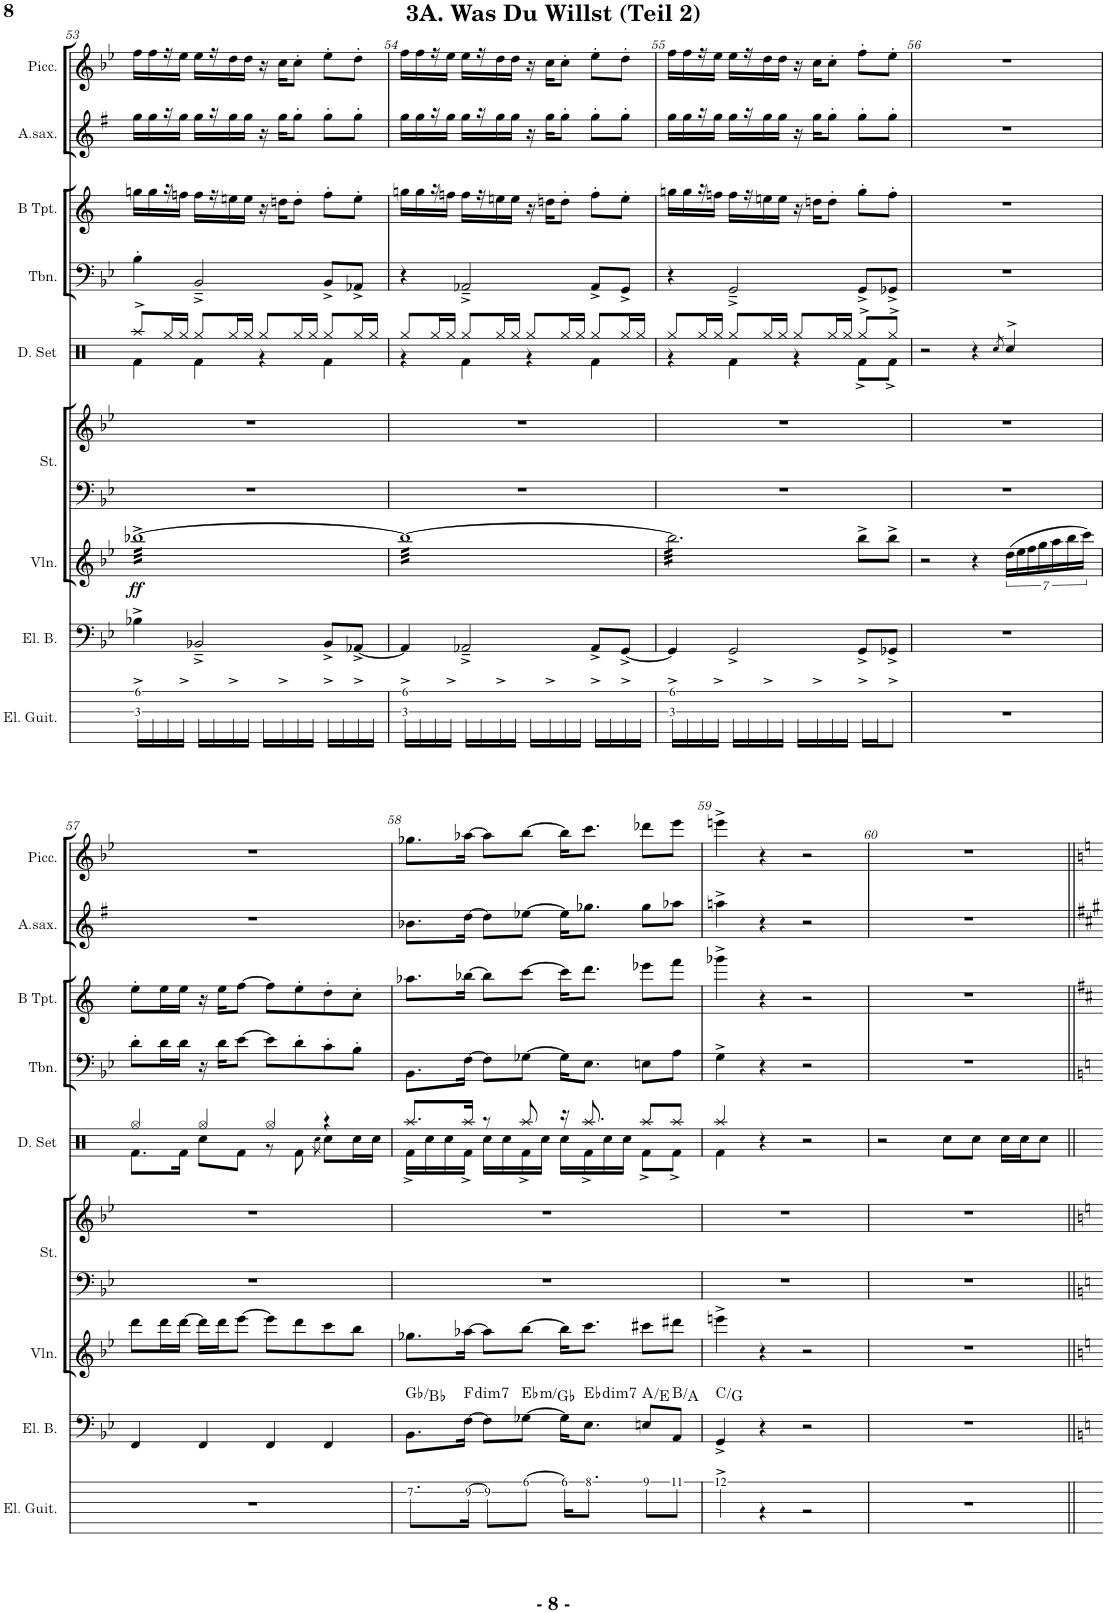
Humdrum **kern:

**kern	**kern	**harte	**kern	**dynam	**kern	**kern	**kern	**kern	**kern	**kern	**kern
*part9	*part8	*part8	*part7	*part7	*part6	*part6	*part5	*part4	*part3	*part2	*part1
*staff10	*staff9	*	*staff8	*staff8	*staff7	*staff6	*staff5	*staff4	*staff3	*staff2	*staff1
*I"Electric Guitar	*I"5-str. Electric Bass	*	*I"Violin	*	*I"Strings	*	*I"Drumset	*I"Trombone	*I"Bb Trumpet	*I"Bb Clarinet	*I"Flute
*I'El. Guit.	*I'El. B.	*	*I'Vln.	*	*I'St.	*	*I'D. Set	*I'Tbn.	*I'Bb Tpt.	*I'Bb Cl.	*I'Fl.
!!LO:PB:g=z
*	*clefF4	*	*clefG2	*	*clefF4	*clefG2	*clefX	*clefF4	*clefG2	*clefG2	*clefG2
*	*Trd7c12	*	*	*	*	*	*	*	*Trd1c2	*Trd5c9	*Trd-7c-12
*k[b-e-]	*k[b-e-]	*	*k[b-e-]	*	*k[b-e-]	*k[b-e-]	*k[]	*k[b-e-]	*k[]	*k[f#]	*k[b-e-]
*M4/4	*M4/4	*	*M4/4	*	*M4/4	*M4/4	*M4/4	*M4/4	*M4/4	*M4/4	*M4/4
=53	=53	=53	=53	=53	=53	=53	=53	=53	=53	=53	=53
*	*	*	*	*	*	*	*^	*	*	*	*
!	!	!	!	!LO:DY:b	!	!	!	!	!	!	!	!
*	*	*	*tremolo	*	*	*	*	*	*	*	*	*
16B-\^ 16b-\^LL	4B-X^\	.	[32bb-X^LLL	ff	1r	1r	8Raa^/L	4Rf^\	4B-'\	16ggn\LL	16gg\LL	16ff\LL
.	.	.	32bb-X^	.	.	.	.	.	.	.	.	.
16B-\ 16b-\	.	.	32bb-X^	.	.	.	.	.	.	16gg\	16gg\	16ff\
.	.	.	32bb-X^	.	.	.	.	.	.	.	.	.
16B-\ 16b-\	.	.	32bb-X^	.	.	.	16Rgg/L	.	.	16r	16r	16r
.	.	.	32bb-X^	.	.	.	.	.	.	.	.	.
16B-\^ 16b-\^JJ	.	.	32bb-X^	.	.	.	16Rgg/JJ	.	.	16ffn\JJ	16gg\JJ	16ee-\JJ
.	.	.	32bb-X^	.	.	.	.	.	.	.	.	.
16B-\ 16b-\LL	2BB-X~^/	.	32bb-X^	.	.	.	8Rgg^/L	4Rf^\	2BB-~^/	16ff\LL	16gg\LL	16ee-\LL
.	.	.	32bb-X^	.	.	.	.	.	.	.	.	.
16B-\ 16b-\	.	.	32bb-X^	.	.	.	.	.	.	16r	16r	16r
.	.	.	32bb-X^	.	.	.	.	.	.	.	.	.
16B-\^ 16b-\^	.	.	32bb-X^	.	.	.	16Rgg/L	.	.	16een\	16gg\	16dd\
.	.	.	32bb-X^	.	.	.	.	.	.	.	.	.
16B-\ 16b-\JJ	.	.	32bb-X^	.	.	.	16Rgg/JJ	.	.	16ee\JJ	16gg\JJ	16dd\JJ
.	.	.	32bb-X^	.	.	.	.	.	.	.	.	.
16B-\ 16b-\LL	.	.	32bb-X^	.	.	.	8Rgg^/L	4r	.	16r	16r	16r
.	.	.	32bb-X^	.	.	.	.	.	.	.	.	.
16B-\^ 16b-\^	.	.	32bb-X^	.	.	.	.	.	.	16ddn\KL	16gg\KL	16cc\KL
.	.	.	32bb-X^	.	.	.	.	.	.	.	.	.
16B-\ 16b-\	.	.	32bb-X^	.	.	.	16Rgg/L	.	.	8dd'\J	8gg'\J	8cc'\J
.	.	.	32bb-X^	.	.	.	.	.	.	.	.	.
16B-\ 16b-\JJ	.	.	32bb-X^	.	.	.	16Rgg/JJ	.	.	.	.	.
.	.	.	32bb-X^	.	.	.	.	.	.	.	.	.
16B-\^ 16b-\^LL	8BB-^/L	.	32bb-X^	.	.	.	8Rgg^/L	4Rf^\	8BB-^/L	8ff'\L	8gg'\L	8ee-'\L
.	.	.	32bb-X^	.	.	.	.	.	.	.	.	.
16B-\ 16b-\	.	.	32bb-X^	.	.	.	.	.	.	.	.	.
.	.	.	32bb-X^	.	.	.	.	.	.	.	.	.
16B-\^ 16b-\^	[8AA-X^/J	.	32bb-X^	.	.	.	16Rgg/L	.	8AA-X^/J	8ee'\J	8gg'\J	8dd'\J
.	.	.	32bb-X^	.	.	.	.	.	.	.	.	.
16B-\ 16b-\JJ	.	.	32bb-X^	.	.	.	16Rgg/JJ	.	.	.	.	.
.	.	.	32bb-X^JJJ	.	.	.	.	.	.	.	.	.
=54	=54	=54	=54	=54	=54	=54	=54	=54	=54	=54	=54	=54
16B-\^ 16b-\^LL	4AA-/]	.	32bb-LLL	.	1r	1r	8Rgg^/L	4r	4r	16ggn\LL	16gg\LL	16ff\LL
.	.	.	32bb-	.	.	.	.	.	.	.	.	.
16B-\ 16b-\	.	.	32bb-	.	.	.	.	.	.	16gg\	16gg\	16ff\
.	.	.	32bb-	.	.	.	.	.	.	.	.	.
16B-\ 16b-\	.	.	32bb-	.	.	.	16Rgg/L	.	.	16r	16r	16r
.	.	.	32bb-	.	.	.	.	.	.	.	.	.
16B-\^ 16b-\^JJ	.	.	32bb-	.	.	.	16Rgg/JJ	.	.	16ffn\JJ	16gg\JJ	16ee-\JJ
.	.	.	32bb-	.	.	.	.	.	.	.	.	.
16B-\ 16b-\LL	2AA-X~^/	.	32bb-	.	.	.	8Rgg^/L	4Rf^\	2AA-X~^/	16ff\LL	16gg\LL	16ee-\LL
.	.	.	32bb-	.	.	.	.	.	.	.	.	.
16B-\ 16b-\	.	.	32bb-	.	.	.	.	.	.	16r	16r	16r
.	.	.	32bb-	.	.	.	.	.	.	.	.	.
16B-\^ 16b-\^	.	.	32bb-	.	.	.	16Rgg/L	.	.	16een\	16gg\	16dd\
.	.	.	32bb-	.	.	.	.	.	.	.	.	.
16B-\ 16b-\JJ	.	.	32bb-	.	.	.	16Rgg/JJ	.	.	16ee\JJ	16gg\JJ	16dd\JJ
.	.	.	32bb-	.	.	.	.	.	.	.	.	.
16B-\ 16b-\LL	.	.	32bb-	.	.	.	8Rgg^/L	4r	.	16r	16r	16r
.	.	.	32bb-	.	.	.	.	.	.	.	.	.
16B-\^ 16b-\^	.	.	32bb-	.	.	.	.	.	.	16ddn\KL	16gg\KL	16cc\KL
.	.	.	32bb-	.	.	.	.	.	.	.	.	.
16B-\ 16b-\	.	.	32bb-	.	.	.	16Rgg/L	.	.	8dd'\J	8gg'\J	8cc'\J
.	.	.	32bb-	.	.	.	.	.	.	.	.	.
16B-\ 16b-\JJ	.	.	32bb-	.	.	.	16Rgg/JJ	.	.	.	.	.
.	.	.	32bb-	.	.	.	.	.	.	.	.	.
16B-\^ 16b-\^LL	8AA-^/L	.	32bb-	.	.	.	8Rgg^/L	4Rf^\	8AA-^/L	8ff'\L	8gg'\L	8ee-'\L
.	.	.	32bb-	.	.	.	.	.	.	.	.	.
16B-\ 16b-\	.	.	32bb-	.	.	.	.	.	.	.	.	.
.	.	.	32bb-	.	.	.	.	.	.	.	.	.
16B-\^ 16b-\^	[8GG^/J	.	32bb-	.	.	.	16Rgg/L	.	8GG^/J	8ee'\J	8gg'\J	8dd'\J
.	.	.	32bb-	.	.	.	.	.	.	.	.	.
16B-\ 16b-\JJ	.	.	32bb-	.	.	.	16Rgg/JJ	.	.	.	.	.
.	.	.	32bb-JJJ	.	.	.	.	.	.	.	.	.
=55	=55	=55	=55	=55	=55	=55	=55	=55	=55	=55	=55	=55
16B-\^ 16b-\^LL	4GG/]	.	32bb-\]LLL	.	1r	1r	8Rgg^/L	4r	4r	16ggn\LL	16gg\LL	16ff\LL
.	.	.	32bb-\	.	.	.	.	.	.	.	.	.
16B-\ 16b-\	.	.	32bb-\	.	.	.	.	.	.	16gg\	16gg\	16ff\
.	.	.	32bb-\	.	.	.	.	.	.	.	.	.
16B-\ 16b-\	.	.	32bb-\	.	.	.	16Rgg/L	.	.	16r	16r	16r
.	.	.	32bb-\	.	.	.	.	.	.	.	.	.
16B-\^ 16b-\^JJ	.	.	32bb-\	.	.	.	16Rgg/JJ	.	.	16ffn\JJ	16gg\JJ	16ee-\JJ
.	.	.	32bb-\	.	.	.	.	.	.	.	.	.
16B-\ 16b-\LL	2GG^/	.	32bb-\	.	.	.	8Rgg^/L	4Rf^\	2GG~^/	16ff\LL	16gg\LL	16ee-\LL
.	.	.	32bb-\	.	.	.	.	.	.	.	.	.
16B-\ 16b-\	.	.	32bb-\	.	.	.	.	.	.	16r	16r	16r
.	.	.	32bb-\	.	.	.	.	.	.	.	.	.
16B-\^ 16b-\^	.	.	32bb-\	.	.	.	16Rgg/L	.	.	16een\	16gg\	16dd\
.	.	.	32bb-\	.	.	.	.	.	.	.	.	.
16B-\ 16b-\JJ	.	.	32bb-\	.	.	.	16Rgg/JJ	.	.	16ee\JJ	16gg\JJ	16dd\JJ
.	.	.	32bb-\	.	.	.	.	.	.	.	.	.
16B-\ 16b-\LL	.	.	32bb-\	.	.	.	8Rgg^/L	4r	.	16r	16r	16r
.	.	.	32bb-\	.	.	.	.	.	.	.	.	.
16B-\^ 16b-\^	.	.	32bb-\	.	.	.	.	.	.	16ddn\KL	16gg\KL	16cc\KL
.	.	.	32bb-\	.	.	.	.	.	.	.	.	.
16B-\ 16b-\	.	.	32bb-\	.	.	.	16Rgg/L	.	.	8dd'\J	8gg'\J	8cc'\J
.	.	.	32bb-\	.	.	.	.	.	.	.	.	.
16B-\ 16b-\JJ	.	.	32bb-\	.	.	.	16Rgg/JJ	.	.	.	.	.
.	.	.	32bb-\JJJ	.	.	.	.	.	.	.	.	.
*	*	*	*Xtremolo	*	*	*	*	*	*	*	*	*
16B-\^ 16b-\^LL	8GG^/L	.	8bb-^\L	.	.	.	8Rgg^/L	8Rf^\L	8GG^/L	8gg'\L	8gg'\L	8ff'\L
16B-\ 16b-\J	.	.	.	.	.	.	.	.	.	.	.	.
8B-\^ 8b-\^J	8GG-X^/J	.	8bb-^\J	.	.	.	8Rgg^/J	8Rf^\J	8GG-X^/J	8ff'\J	8gg'\J	8ee-'\J
*	*	*	*	*	*	*	*v	*v	*	*	*	*
=56	=56	=56	=56	=56	=56	=56	=56	=56	=56	=56	=56
1r	1r	.	2r	.	1r	1r	2r	1r	1r	1r	1r
.	.	.	4r	.	.	.	4r	.	.	.	.
.	.	.	.	.	.	.	8qRcc/	.	.	.	.
.	.	.	(28dd\LL	.	.	.	4Rcc^>/	.	.	.	.
.	.	.	28ee-\	.	.	.	.	.	.	.	.
.	.	.	28ff\	.	.	.	.	.	.	.	.
.	.	.	28gg\	.	.	.	.	.	.	.	.
.	.	.	28aa\	.	.	.	.	.	.	.	.
.	.	.	28bb-\	.	.	.	.	.	.	.	.
.	.	.	28ccc\JJ)	.	.	.	.	.	.	.	.
!!LO:LB:g=z
=57	=57	=57	=57	=57	=57	=57	=57	=57	=57	=57	=57
*	*	*	*	*	*	*	*^	*	*	*	*
1r	4FF/	.	8ddd\L	.	1r	1r	4Rgg/	8.Rf^\L	8d'\L	8ee'\L	1r	1r
.	.	.	16ddd\L	.	.	.	.	.	16d\L	16ee\L	.	.
.	.	.	[16ddd\JJ	.	.	.	.	16Rf\Jk	16d\JJ	16ee\JJ	.	.
.	4FF/	.	16ddd\LL]	.	.	.	4Rgg/	8Rcc^\L	16r	16r	.	.
.	.	.	16ddd\J	.	.	.	.	.	16d\KL	16ee\KL	.	.
.	.	.	[8eee-\J	.	.	.	.	8Rf^\J	[8e-\J	[8ff\J	.	.
.	4FF/	.	8eee-\L]	.	.	.	4Rgg/	8r	8e-\L]	8ff\L]	.	.
.	.	.	8ddd\	.	.	.	.	8Rf^\	8d'\	8ee'\	.	.
.	.	.	.	.	.	.	.	8qRcc\	.	.	.	.
.	4FF/	.	8ccc\	.	.	.	4r	8Rcc^\L	8c'\	8dd'\	.	.
.	.	.	8bb-\J	.	.	.	.	16Rcc^\L	8B-'\J	8cc'\J	.	.
.	.	.	.	.	.	.	.	16Rcc^\JJ	.	.	.	.
=58	=58	=58	=58	=58	=58	=58	=58	=58	=58	=58	=58	=58
8.f#\L	8.BB-\L	Gb:maj/3	8.gg-X\L	.	1r	1r	8.Raa/L	16Rf^\LL	8.BB-\L	8.aa-X\L	8.b-X\L	8.gg-X\L
.	.	.	.	.	.	.	.	16Rcc\	.	.	.	.
.	.	.	.	.	.	.	.	16Rcc\	.	.	.	.
!	!	!LO:H:kt=dim7	!	!	!	!	!	!	!	!	!	!
[16a-\Jk	[16F\Jk	F:dim7	[16aa-X\Jk	.	.	.	16Raa/Jk	16Rf^\JJ	[16F\Jk	[16bb-X\Jk	[16dd\Jk	[16aa-X\Jk
8a-\L]	8F\L]	.	8aa-\L]	.	.	.	8r	16Rcc\LL	8F\L]	8bb-\L]	8dd\L]	8aa-\L]
.	.	.	.	.	.	.	.	16Rcc\	.	.	.	.
!	!	!LO:H:kt=m	!	!	!	!	!	!	!	!	!	!
[8b-\J	[8G-X\J	Eb:min/b3	[8bb-\J	.	.	.	8Raa/	16Rf^\	[8G-X\J	[8ccc\J	[8ee-X\J	[8bb-\J
.	.	.	.	.	.	.	.	16Rcc\JJ	.	.	.	.
16b-\KL]	16G-\KL]	.	16bb-\KL]	.	.	.	16r	16Rcc\LL	16G-\KL]	16ccc\KL]	16ee-\KL]	16bb-\KL]
!	!	!LO:H:kt=dim7	!	!	!	!	!	!	!	!	!	!
8.cc\J	8.E-\J	Eb:dim7	8.ccc\J	.	.	.	8.Raa/	16Rf^\	8.E-\J	8.ddd\J	8.gg-X\J	8.ccc\J
.	.	.	.	.	.	.	.	16Rcc\	.	.	.	.
.	.	.	.	.	.	.	.	16Rcc\JJ	.	.	.	.
8dd-\L	8En/L	A:maj/5	8ccc#X\L	.	.	.	8Raa/L	8Rf^\L	8En\L	8eee-X\L	8gg-\L	8ddd-X\L
8ee-\J	8AA/J	B:maj/b7	8ddd#X\J	.	.	.	8Raa/J	8Rf^\J	8A\J	8fff\J	8aa-X\J	8eee-\J
=59	=59	=59	=59	=59	=59	=59	=59	=59	=59	=59	=59	=59
4ee^\	4GG^/	C:maj/5	4eeen^\	.	1r	1r	4Raa/	4Rf\	4G^\	4ggg-X^\	4aan^\	4eeen^\
4r	4r	.	4r	.	.	.	4r	2.ryy	4r	4r	4r	4r
2r	2r	.	2r	.	.	.	2r	.	2r	2r	2r	2r
*	*	*	*	*	*	*	*v	*v	*	*	*	*
=60	=60	=60	=60	=60	=60	=60	=60	=60	=60	=60	=60
1r	1r	.	1r	.	1r	1r	2r	1r	1r	1r	1r
.	.	.	.	.	.	.	8Rcc\L	.	.	.	.
.	.	.	.	.	.	.	8Rcc\J	.	.	.	.
.	.	.	.	.	.	.	16Rcc\LL	.	.	.	.
.	.	.	.	.	.	.	16Rcc\J	.	.	.	.
.	.	.	.	.	.	.	8Rcc\J	.	.	.	.
=||	=||	=||	=||	=||	=||	=||	=||	=||	=||	=||	=||
*-	*-	*-	*-	*-	*-	*-	*-	*-	*-	*-	*-
